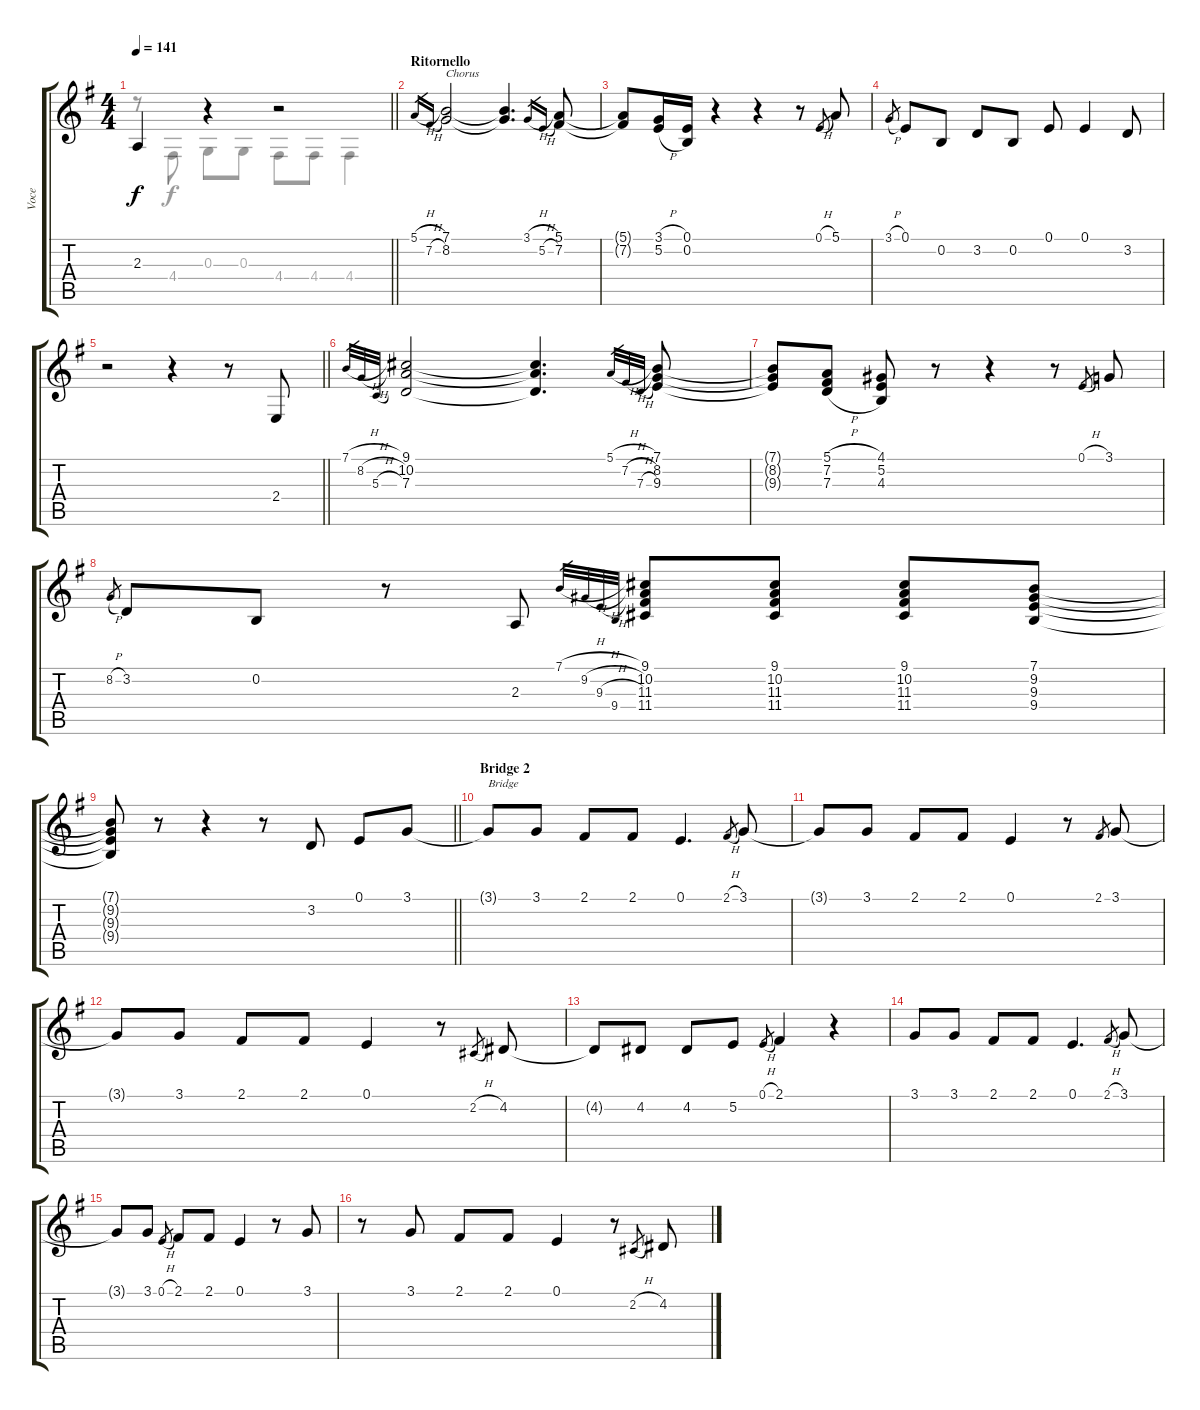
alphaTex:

\track ("Voce" "Voce") {instrument lead3calliope}
\staff {score tabs}
\tuning (E4 B3 G3 D3 A2 E2) {hide}
\voice
\ts (4 4)
\tempo 141
\clef g2
\barLineRight lightlight
\ks eminor
2.3{t}.4{dy f} r.4 r.2 |
\section ("" "Ritornello")
5.1{h}.16{gr} 7.2{h}.16{gr} (7.1 8.2).2{txt "Chorus"} (7.1{t} 8.2{t}).4{d} 3.1{h}.16{gr} 5.2{h}.16{gr} (5.1 7.2).8 |
(5.1{t} 7.2{t}).8 (3.1{h} 5.2{h}).16 (0.1 0.2).16 r.4 r.4 r.8 0.1{h}.8{gr} 5.1.8 |
3.1{h}.8{gr} 0.1.8 0.2.8 3.2.8 0.2.8 0.1.8 0.1.4 3.2.8 |
\barLineRight lightlight
r.2 r.4 r.8 2.4.8 |
7.1{h}.32{gr} 8.2{h}.32{gr} 5.3{h}.32{gr} (9.1 10.2 7.3).2 (9.1{t} 10.2{t} 7.3{t}).4{d} 5.1{h}.32{gr} 7.2{h}.32{gr} 7.3{h}.32{gr} (7.1 8.2 9.3).8 |
(7.1{t} 8.2{t} 9.3{t}).8 (5.1{h} 7.2{h} 7.3{h}).8 (4.1 5.2 4.3).8 r.8 r.4 r.8 0.1{h}.8{gr} 3.1.8 |
8.2{h}.8{gr} 3.2.8 0.2.8 r.8 2.3.8 7.1{h}.32{gr} 9.2{h}.32{gr} 9.3{h}.32{gr} 9.4.32{gr} (9.1 10.2 11.3 11.4).8 (9.1 10.2 11.3 11.4).8 (9.1 10.2 11.3 11.4).8 (7.1 9.2 9.3 9.4).8 |
\barLineRight lightlight
(7.1{t} 9.2{t} 9.3{t} 9.4{t}).8 r.8 r.4 r.8 3.2.8 0.1.8 3.1.8 |
\section ("" "Bridge 2")
3.1{t}.8{txt "Bridge"} 3.1.8 2.1.8 2.1.8 0.1.4{d} 2.1{h}.8{gr} 3.1.8 |
3.1{t}.8 3.1.8 2.1.8 2.1.8 0.1.4 r.8 2.1.8{gr} 3.1.8 |
3.1{t}.8 3.1.8 2.1.8 2.1.8 0.1.4 r.8 2.2{h}.8{gr} 4.2.8 |
4.2{t}.8 4.2.8 4.2.8 5.2.8 0.1{h}.8{gr} 2.1.4 r.4 |
3.1.8 3.1.8 2.1.8 2.1.8 0.1.4{d} 2.1{h}.8{gr} 3.1.8 |
3.1{t}.8 3.1.8 0.1{h}.8{gr} 2.1.8 2.1.8 0.1.4 r.8 3.1.8 |
r.8 3.1.8 2.1.8 2.1.8 0.1.4 r.8 2.2{h}.8{gr} 4.2.8
\voice
\clef g2
\ottava regular
\simile none
\barLineRight lightlight
\ks eminor
r.8{dy f} 4.4.8 0.3.8 0.3.8 4.4.8 4.4.8 4.4.4 |
|
|
|
\barLineRight lightlight
|
|
|
|
\barLineRight lightlight
|
|
|
|
|
|
|
